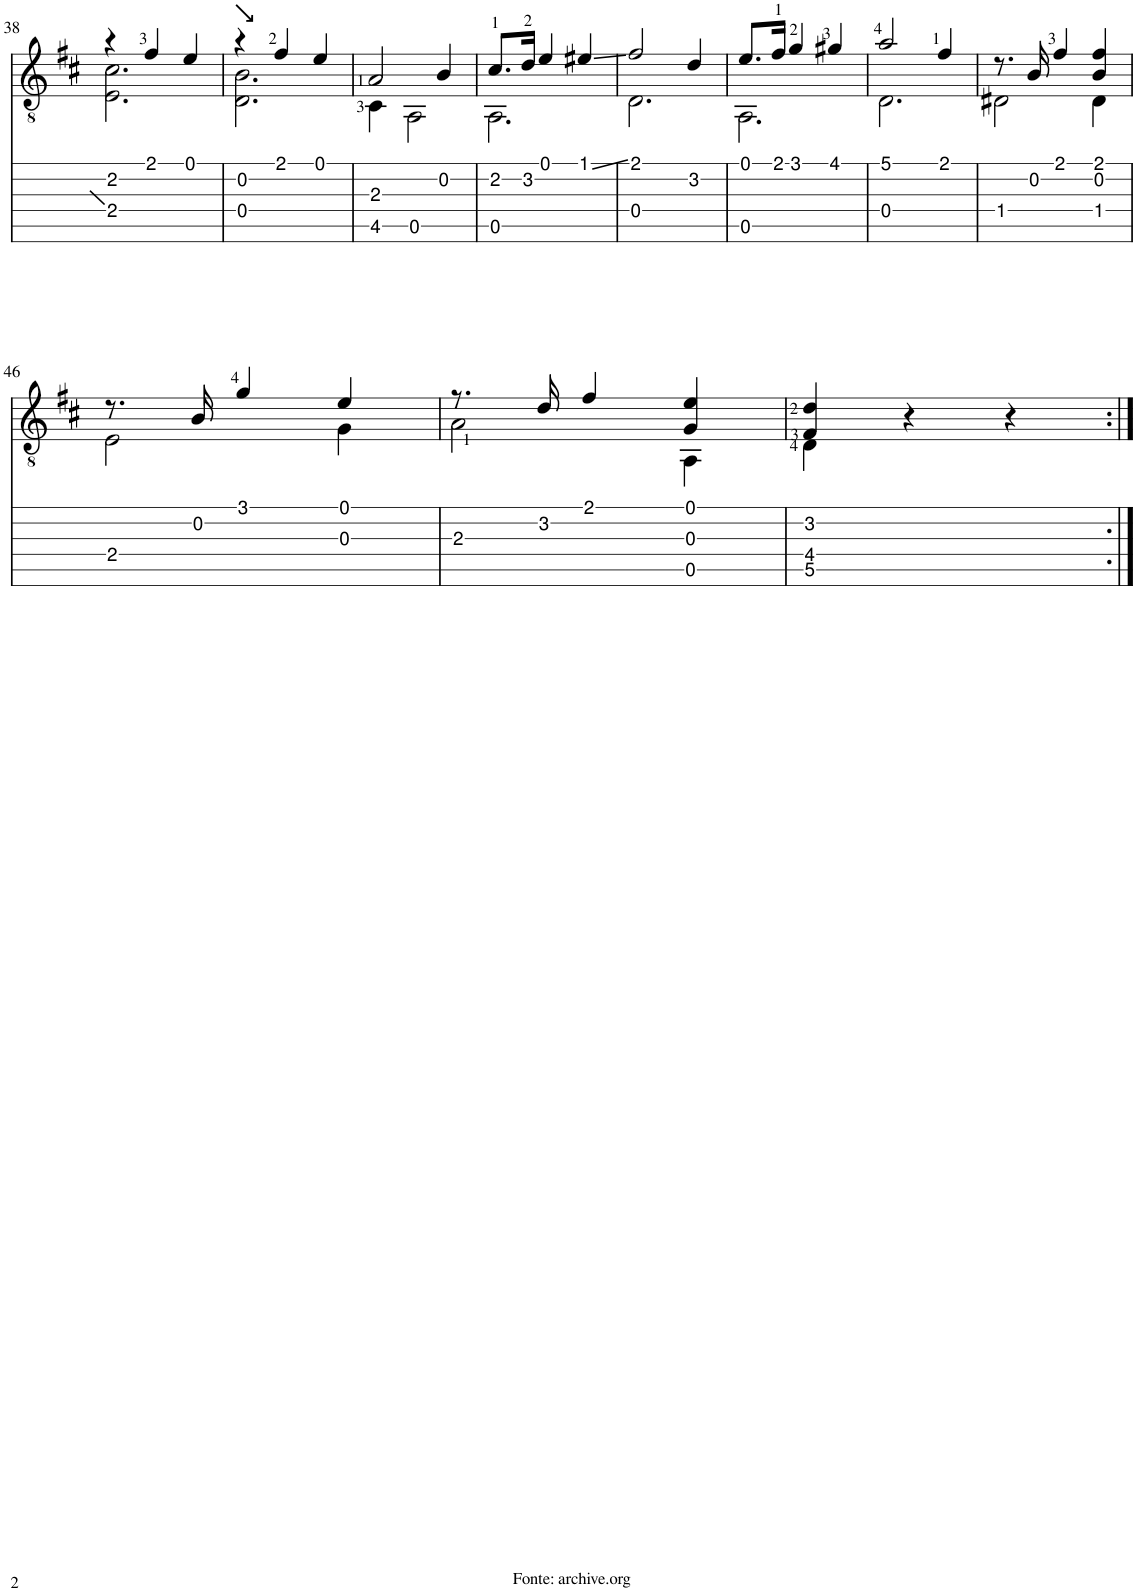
**kern	**kern
*part1	*part1
*staff2	*staff1
*I"Guitar	*
*I'Guit.	*
!!LO:PB:g=z
*	*clefGv2
*k[f#c#]	*k[f#c#]
*M3/4	*M3/4
=38	=38
*^	*^
4r	2.E 2.c#	4r	2.E\ 2.c#\
4f#	.	4f#/	.
4e	.	4e/	.
=39	=39	=39	=39
!	!	!LO:TX:a:B:t=↘	!
4r	2.D 2.B	4r	2.D\ 2.B\
4f#	.	4f#/	.
4e	.	4e/	.
=40	=40	=40	=40
2A	4C#	2A/	4C#\
.	2AA	.	2AA\
4B	.	4B/	.
=41	=41	=41	=41
8.c#L	2.AA	8.c#/L	2.AA\
16dJk	.	16d/Jk	.
4e	.	4e/	.
4e#	.	4e#X/	.
=42	=42	=42	=42
2f#	2.D	2f#/	2.D\
4d	.	4d/	.
=43	=43	=43	=43
8.eL	2.AA	8.e/L	2.AA\
16f#Jk	.	16f#/Jk	.
4g	.	4g/	.
4g#	.	4g#X/	.
=44	=44	=44	=44
2a	2.D	2a/	2.D\
4f#	.	4f#/	.
=45	=45	=45	=45
8.r	2D#	8.r	2D#X\
16B	.	16B/	.
4f#	.	4f#/	.
4B 4f#	4D#	4B/ 4f#/	4D#\
!!LO:LB:g=z	!!
=46	=46	=46	=46
8.r	2E	8.r	2E\
16B	.	16B/	.
4g	.	4g/	.
4e	4G	4e/	4G\
=47	=47	=47	=47
8.r	2A	8.r	2A\
16d	.	16d/	.
4f#	.	4f#/	.
4G 4e	4AA	4G/ 4e/	4AA\
=48	=48	=48	=48
4F# 4d	4D	4F#/ 4d/	4D\
4r	2ryy	4r	2ryy
4r	.	4r	.
*v	*v	*	*
*	*v	*v
=:|!	=:|!
*-	*-
